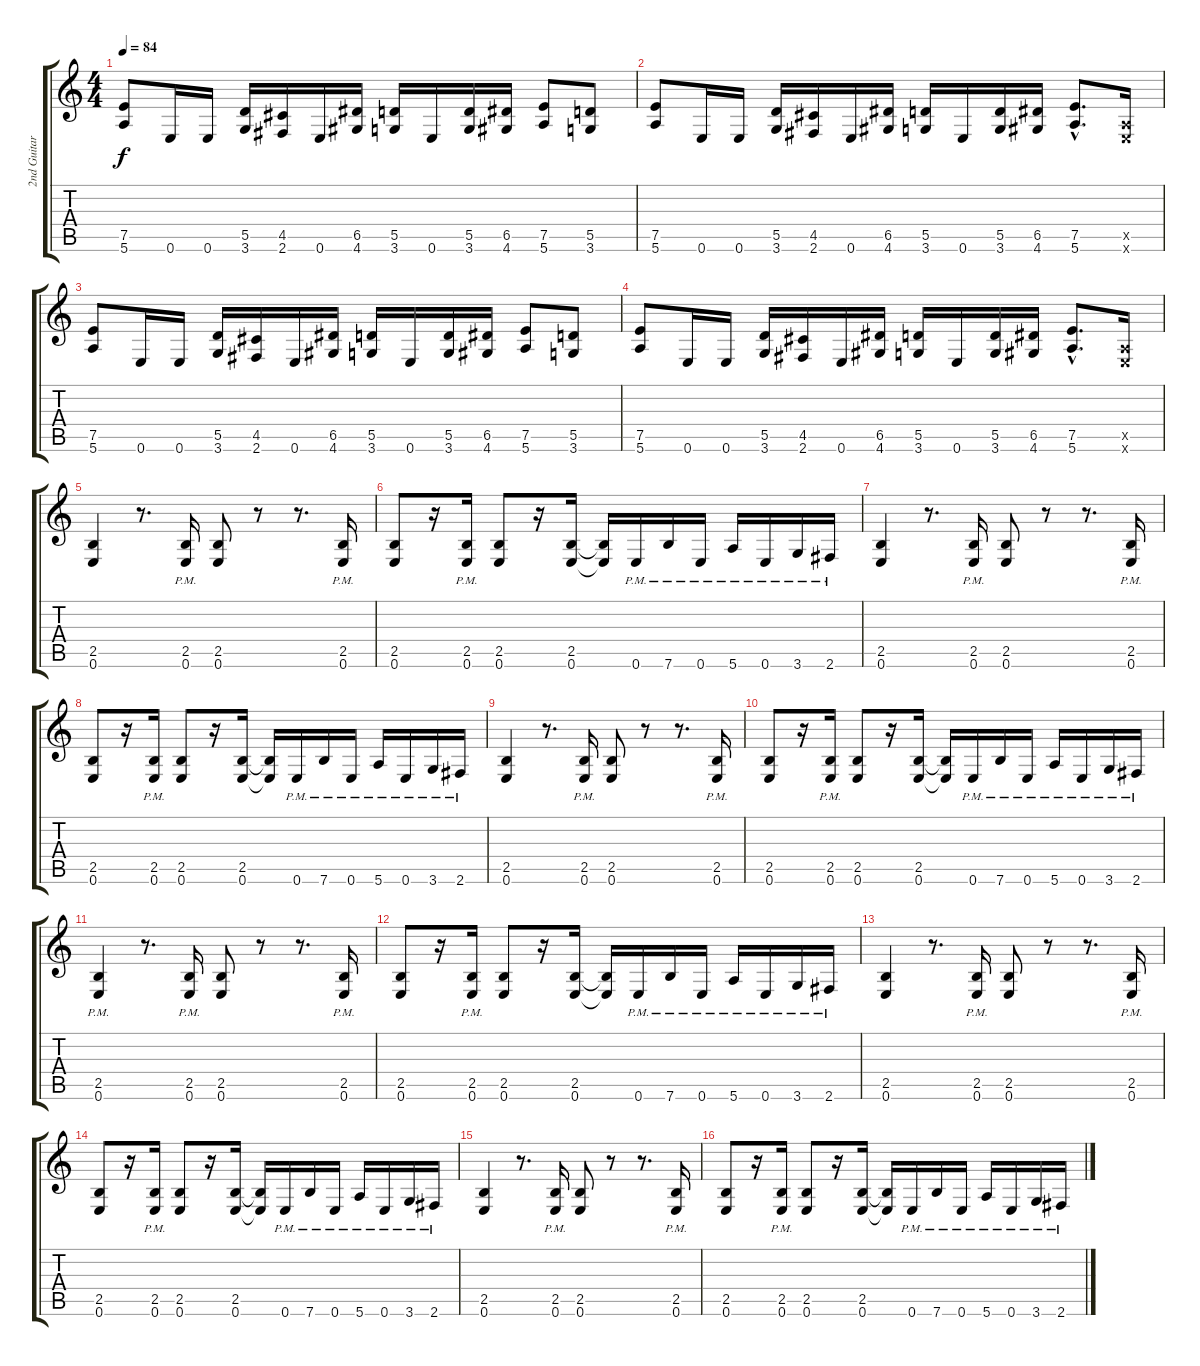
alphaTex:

\track ("2nd Guitar" "2nd Guitar") {instrument distortionguitar}
\staff {score tabs}
\tuning (E4 B3 G3 D3 A2 E2) {hide}
\ts (4 4)
\tempo 84
\clef g2
\ks c
(7.5 5.6).8{dy f} 0.6.16 0.6.16 (5.5 3.6).16 (4.5 2.6).16 0.6.16 (6.5 4.6).16 (5.5 3.6).16 0.6.16 (5.5 3.6).16 (6.5 4.6).16 (7.5 5.6).8 (5.5 3.6).8 |
(7.5 5.6).8 0.6.16 0.6.16 (5.5 3.6).16 (4.5 2.6).16 0.6.16 (6.5 4.6).16 (5.5 3.6).16 0.6.16 (5.5 3.6).16 (6.5 4.6).16 (7.5{hac} 5.6{hac}).8{d} (0.5{x} 0.6{x}).16 |
(7.5 5.6).8 0.6.16 0.6.16 (5.5 3.6).16 (4.5 2.6).16 0.6.16 (6.5 4.6).16 (5.5 3.6).16 0.6.16 (5.5 3.6).16 (6.5 4.6).16 (7.5 5.6).8 (5.5 3.6).8 |
(7.5 5.6).8 0.6.16 0.6.16 (5.5 3.6).16 (4.5 2.6).16 0.6.16 (6.5 4.6).16 (5.5 3.6).16 0.6.16 (5.5 3.6).16 (6.5 4.6).16 (7.5{hac} 5.6{hac}).8{d} (0.5{x} 0.6{x}).16 |
(2.5 0.6).4 r.8{d} (2.5{pm} 0.6{pm}).16 (2.5 0.6).8 r.8 r.8{d} (2.5{pm} 0.6{pm}).16 |
(2.5 0.6).8 r.16 (2.5{pm} 0.6{pm}).16 (2.5 0.6).8 r.16 (2.5 0.6).16 (2.5{t} 0.6{t}).16 0.6{pm}.16 7.6{pm}.16 0.6{pm}.16 5.6{pm}.16 0.6{pm}.16 3.6{pm}.16 2.6{pm}.16 |
(2.5 0.6).4 r.8{d} (2.5{pm} 0.6{pm}).16 (2.5 0.6).8 r.8 r.8{d} (2.5{pm} 0.6{pm}).16 |
(2.5 0.6).8 r.16 (2.5{pm} 0.6{pm}).16 (2.5 0.6).8 r.16 (2.5 0.6).16 (2.5{t} 0.6{t}).16 0.6{pm}.16 7.6{pm}.16 0.6{pm}.16 5.6{pm}.16 0.6{pm}.16 3.6{pm}.16 2.6{pm}.16 |
(2.5 0.6).4 r.8{d} (2.5{pm} 0.6{pm}).16 (2.5 0.6).8 r.8 r.8{d} (2.5{pm} 0.6{pm}).16 |
(2.5 0.6).8 r.16 (2.5{pm} 0.6{pm}).16 (2.5 0.6).8 r.16 (2.5 0.6).16 (2.5{t} 0.6{t}).16 0.6{pm}.16 7.6{pm}.16 0.6{pm}.16 5.6{pm}.16 0.6{pm}.16 3.6{pm}.16 2.6{pm}.16 |
(2.5{pm} 0.6{pm}).4 r.8{d} (2.5{pm} 0.6{pm}).16 (2.5 0.6).8 r.8 r.8{d} (2.5{pm} 0.6{pm}).16 |
(2.5 0.6).8 r.16 (2.5{pm} 0.6{pm}).16 (2.5 0.6).8 r.16 (2.5 0.6).16 (2.5{t} 0.6{t}).16 0.6{pm}.16 7.6{pm}.16 0.6{pm}.16 5.6{pm}.16 0.6{pm}.16 3.6{pm}.16 2.6{pm}.16 |
(2.5 0.6).4 r.8{d} (2.5{pm} 0.6{pm}).16 (2.5 0.6).8 r.8 r.8{d} (2.5{pm} 0.6{pm}).16 |
(2.5 0.6).8 r.16 (2.5{pm} 0.6{pm}).16 (2.5 0.6).8 r.16 (2.5 0.6).16 (2.5{t} 0.6{t}).16 0.6{pm}.16 7.6{pm}.16 0.6{pm}.16 5.6{pm}.16 0.6{pm}.16 3.6{pm}.16 2.6{pm}.16 |
(2.5 0.6).4 r.8{d} (2.5{pm} 0.6{pm}).16 (2.5 0.6).8 r.8 r.8{d} (2.5{pm} 0.6{pm}).16 |
(2.5 0.6).8 r.16 (2.5{pm} 0.6{pm}).16 (2.5 0.6).8 r.16 (2.5 0.6).16 (2.5{t} 0.6{t}).16 0.6{pm}.16 7.6{pm}.16 0.6{pm}.16 5.6{pm}.16 0.6{pm}.16 3.6{pm}.16 2.6{pm}.16
